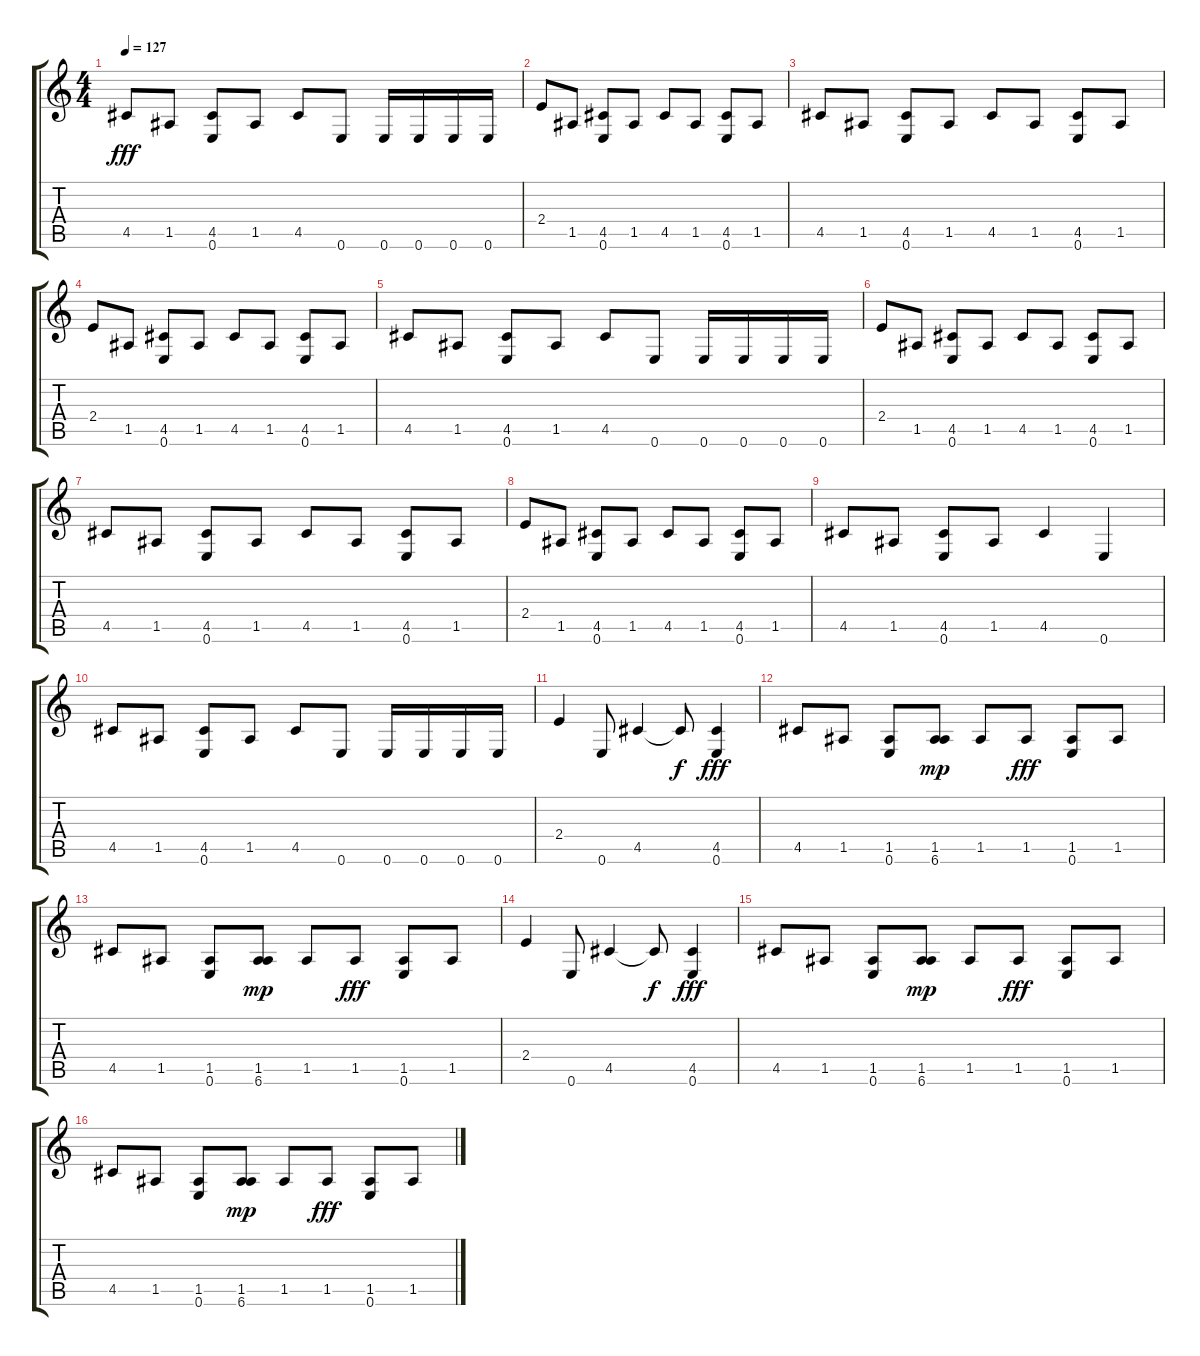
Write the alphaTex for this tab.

\track "" {instrument acousticguitarnylon}
\staff {score tabs}
\tuning (E4 B3 G3 D3 A2 E2) {hide}
\ts (4 4)
\tempo 127
\clef g2
\ks c
4.5.8{dy fff} 1.5.8 (4.5 0.6).8 1.5.8 4.5.8 0.6.8 0.6.16 0.6.16 0.6.16 0.6.16 |
2.4.8 1.5.8 (4.5 0.6).8 1.5.8 4.5.8 1.5.8 (4.5 0.6).8 1.5.8 |
4.5.8 1.5.8 (4.5 0.6).8 1.5.8 4.5.8 1.5.8 (4.5 0.6).8 1.5.8 |
2.4.8 1.5.8 (4.5 0.6).8 1.5.8 4.5.8 1.5.8 (4.5 0.6).8 1.5.8 |
4.5.8 1.5.8 (4.5 0.6).8 1.5.8 4.5.8 0.6.8 0.6.16 0.6.16 0.6.16 0.6.16 |
2.4.8 1.5.8 (4.5 0.6).8 1.5.8 4.5.8 1.5.8 (4.5 0.6).8 1.5.8 |
4.5.8 1.5.8 (4.5 0.6).8 1.5.8 4.5.8 1.5.8 (4.5 0.6).8 1.5.8 |
2.4.8 1.5.8 (4.5 0.6).8 1.5.8 4.5.8 1.5.8 (4.5 0.6).8 1.5.8 |
4.5.8 1.5.8 (4.5 0.6).8 1.5.8 4.5.4 0.6.4 |
4.5.8 1.5.8 (4.5 0.6).8 1.5.8 4.5.8 0.6.8 0.6.16 0.6.16 0.6.16 0.6.16 |
2.4.4 0.6.8 4.5.4 4.5{t}.8{dy f} (4.5 0.6).4{dy fff} |
4.5.8 1.5.8 (1.5 0.6).8 (1.5 6.6).8{dy mp} 1.5.8 1.5.8{dy fff} (1.5 0.6).8 1.5.8 |
4.5.8 1.5.8 (1.5 0.6).8 (1.5 6.6).8{dy mp} 1.5.8 1.5.8{dy fff} (1.5 0.6).8 1.5.8 |
2.4.4 0.6.8 4.5.4 4.5{t}.8{dy f} (4.5 0.6).4{dy fff} |
4.5.8 1.5.8 (1.5 0.6).8 (1.5 6.6).8{dy mp} 1.5.8 1.5.8{dy fff} (1.5 0.6).8 1.5.8 |
4.5.8 1.5.8 (1.5 0.6).8 (1.5 6.6).8{dy mp} 1.5.8 1.5.8{dy fff} (1.5 0.6).8 1.5.8
